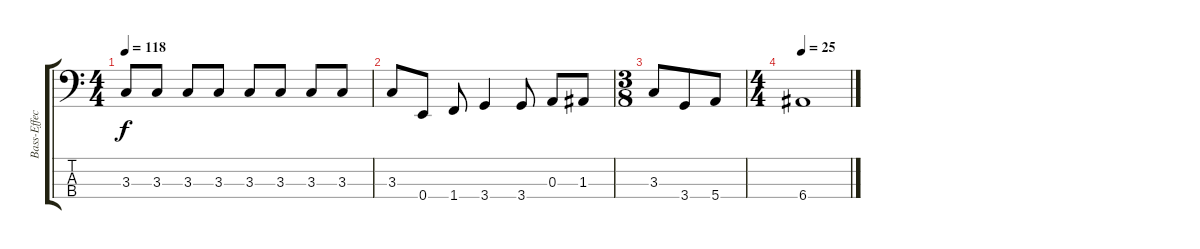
\track ("Bass-Effects (Thompson)" "Bass-Effec") {instrument electricbasspick}
\staff {score tabs}
\tuning (G2 D2 A1 E1) {hide}
\ts (4 4)
\tempo 118
\clef f4
\ks c
3.3.8{dy f} 3.3.8 3.3.8 3.3.8 3.3.8 3.3.8 3.3.8 3.3.8 |
3.3.8 0.4.8 1.4.8 3.4.4 3.4.8 0.3.8 1.3.8 |
\ts (3 8)
3.3.8 3.4.8 5.4.8 |
\ts (4 4)
\tempo 25
6.4.1
